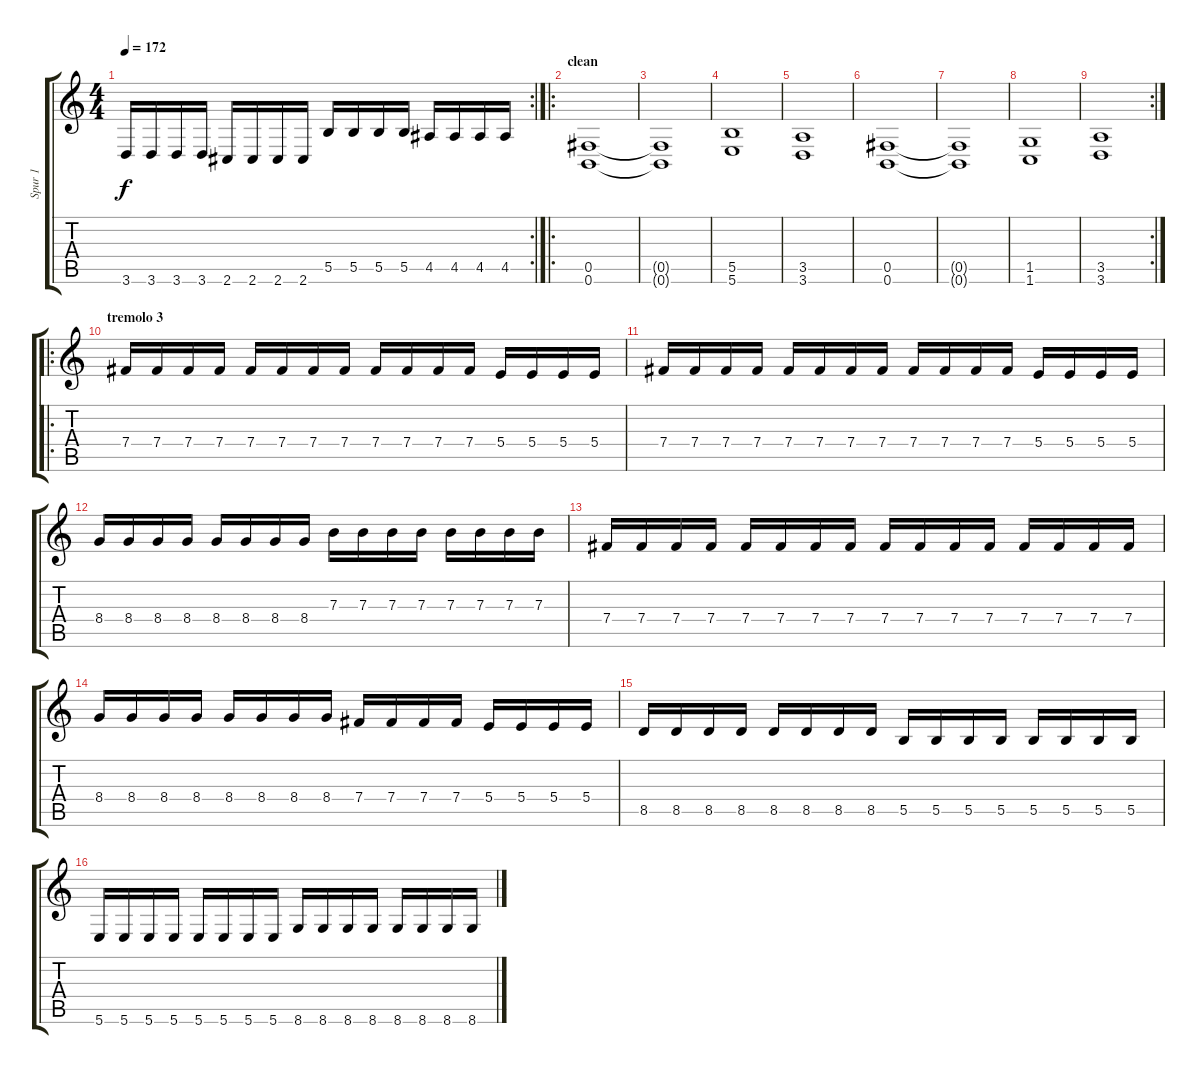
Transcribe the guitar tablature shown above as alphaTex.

\track ("Spur 1" "Spur 1") {instrument distortionguitar}
\staff {score tabs}
\tuning (Db4 Ab3 E3 B2 Gb2 B1) {hide}
\rc 2
\ts (4 4)
\tempo 172
\clef g2
\ks c
3.6.16{dy f} 3.6.16 3.6.16 3.6.16 2.6.16 2.6.16 2.6.16 2.6.16 5.5.16 5.5.16 5.5.16 5.5.16 4.5.16 4.5.16 4.5.16 4.5.16 |
\ro
\section ("" "clean")
(0.5 0.6).1 |
(0.5{t} 0.6{t}).1 |
(5.5 5.6).1 |
(3.5 3.6).1 |
(0.5 0.6).1 |
(0.5{t} 0.6{t}).1 |
(1.5 1.6).1 |
\rc 2
(3.5 3.6).1 |
\ro
\section ("" "tremolo 3")
7.4.16 7.4.16 7.4.16 7.4.16 7.4.16 7.4.16 7.4.16 7.4.16 7.4.16 7.4.16 7.4.16 7.4.16 5.4.16 5.4.16 5.4.16 5.4.16 |
7.4.16 7.4.16 7.4.16 7.4.16 7.4.16 7.4.16 7.4.16 7.4.16 7.4.16 7.4.16 7.4.16 7.4.16 5.4.16 5.4.16 5.4.16 5.4.16 |
8.4.16 8.4.16 8.4.16 8.4.16 8.4.16 8.4.16 8.4.16 8.4.16 7.3.16 7.3.16 7.3.16 7.3.16 7.3.16 7.3.16 7.3.16 7.3.16 |
7.4.16 7.4.16 7.4.16 7.4.16 7.4.16 7.4.16 7.4.16 7.4.16 7.4.16 7.4.16 7.4.16 7.4.16 7.4.16 7.4.16 7.4.16 7.4.16 |
8.4.16 8.4.16 8.4.16 8.4.16 8.4.16 8.4.16 8.4.16 8.4.16 7.4.16 7.4.16 7.4.16 7.4.16 5.4.16 5.4.16 5.4.16 5.4.16 |
8.5.16 8.5.16 8.5.16 8.5.16 8.5.16 8.5.16 8.5.16 8.5.16 5.5.16 5.5.16 5.5.16 5.5.16 5.5.16 5.5.16 5.5.16 5.5.16 |
5.6.16 5.6.16 5.6.16 5.6.16 5.6.16 5.6.16 5.6.16 5.6.16 8.6.16 8.6.16 8.6.16 8.6.16 8.6.16 8.6.16 8.6.16 8.6.16
